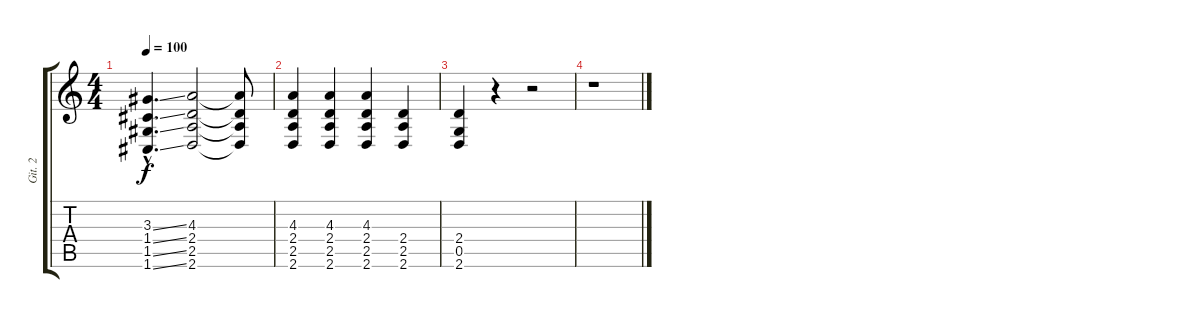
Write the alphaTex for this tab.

\track ("Git. 2" "Git. 2") {instrument overdrivenguitar}
\staff {score tabs}
\tuning (D4 A3 F3 C3 G2 C2) {hide}
\ts (4 4)
\tempo 100
\clef g2
\ks c
(3.3{ss hac} 1.4{ss hac} 1.5{ss hac} 1.6{ss hac}).4{d dy f} (4.3 2.4 2.5 2.6).2 (4.3{t} 2.4{t} 2.5{t} 2.6{t}).8 |
\section ("" "")
(4.3 2.4 2.5 2.6).4 (4.3 2.4 2.5 2.6).4 (4.3 2.4 2.5 2.6).4 (2.4 2.5 2.6).4 |
(2.4 0.5 2.6).4 r.4 r.2 |
r.1
